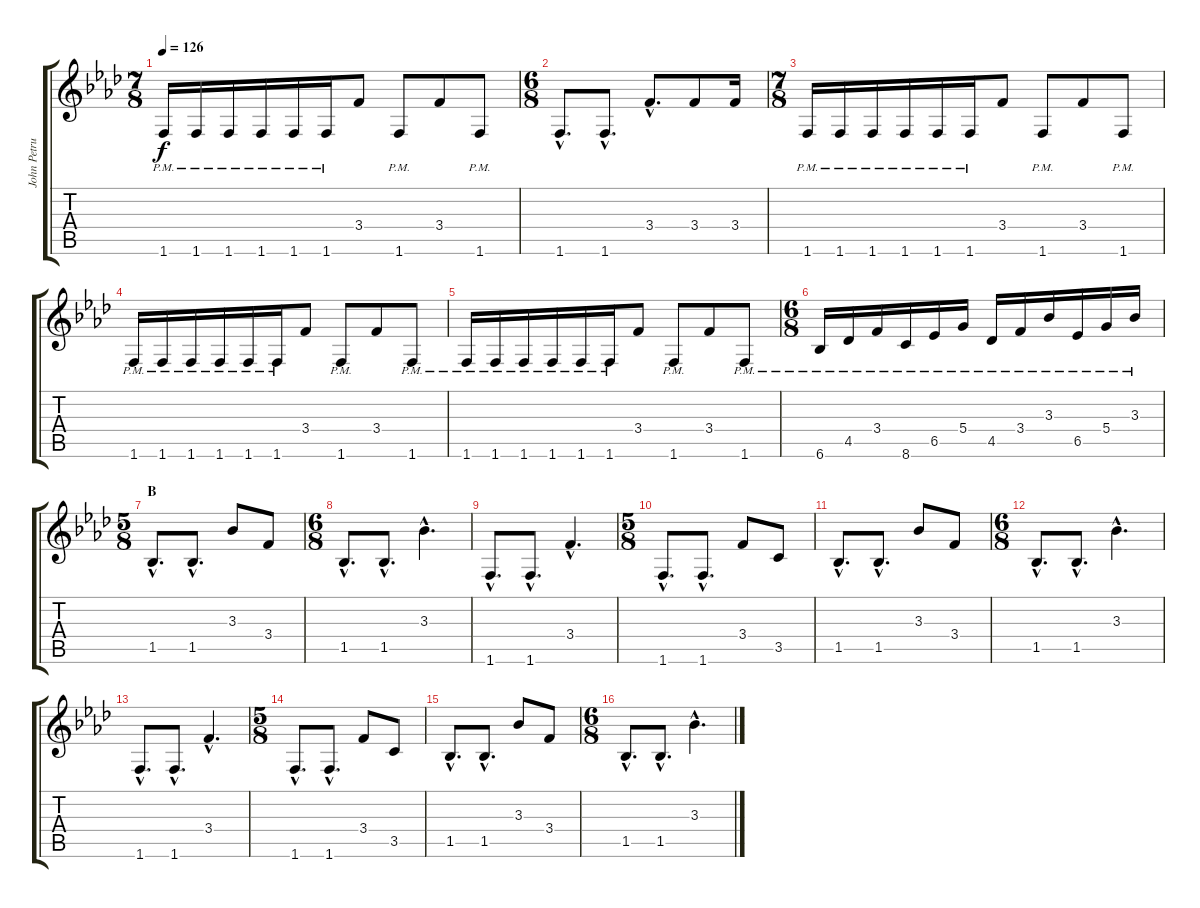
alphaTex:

\track ("John Petrucci" "John Petru") {instrument distortionguitar}
\staff {score tabs}
\tuning (E4 B3 G3 D3 A2 E2) {hide}
\ts (7 8)
\tempo 126
\clef g2
\ks ab
1.6{pm}.16{dy f} 1.6{pm}.16 1.6{pm}.16 1.6{pm}.16 1.6{pm}.16 1.6{pm}.16 3.4.8 1.6{pm}.8 3.4.8 1.6{pm}.8 |
\ts (6 8)
1.6{hac}.8{d} 1.6{hac}.8{d} 3.4{hac}.8{d} 3.4.8 3.4.16 |
\ts (7 8)
1.6{pm}.16 1.6{pm}.16 1.6{pm}.16 1.6{pm}.16 1.6{pm}.16 1.6{pm}.16 3.4.8 1.6{pm}.8 3.4.8 1.6{pm}.8 |
1.6{pm}.16 1.6{pm}.16 1.6{pm}.16 1.6{pm}.16 1.6{pm}.16 1.6{pm}.16 3.4.8 1.6{pm}.8 3.4.8 1.6{pm}.8 |
1.6{pm}.16 1.6{pm}.16 1.6{pm}.16 1.6{pm}.16 1.6{pm}.16 1.6{pm}.16 3.4.8 1.6{pm}.8 3.4.8 1.6{pm}.8 |
\ts (6 8)
6.6{pm}.16 4.5{pm}.16 3.4{pm}.16 8.6{pm}.16 6.5{pm}.16 5.4{pm}.16 4.5{pm}.16 3.4{pm}.16 3.3{pm}.16 6.5{pm}.16 5.4{pm}.16 3.3{pm}.16 |
\ts (5 8)
\section ("" "B")
1.5{hac}.8{d} 1.5{hac}.8{d} 3.3.8 3.4.8 |
\ts (6 8)
1.5{hac}.8{d} 1.5{hac}.8{d} 3.3{hac}.4{d} |
1.6{hac}.8{d} 1.6{hac}.8{d} 3.4{hac}.4{d} |
\ts (5 8)
1.6{hac}.8{d} 1.6{hac}.8{d} 3.4.8 3.5.8 |
1.5{hac}.8{d} 1.5{hac}.8{d} 3.3.8 3.4.8 |
\ts (6 8)
1.5{hac}.8{d} 1.5{hac}.8{d} 3.3{hac}.4{d} |
1.6{hac}.8{d} 1.6{hac}.8{d} 3.4{hac}.4{d} |
\ts (5 8)
1.6{hac}.8{d} 1.6{hac}.8{d} 3.4.8 3.5.8 |
1.5{hac}.8{d} 1.5{hac}.8{d} 3.3.8 3.4.8 |
\ts (6 8)
1.5{hac}.8{d} 1.5{hac}.8{d} 3.3{hac}.4{d}
